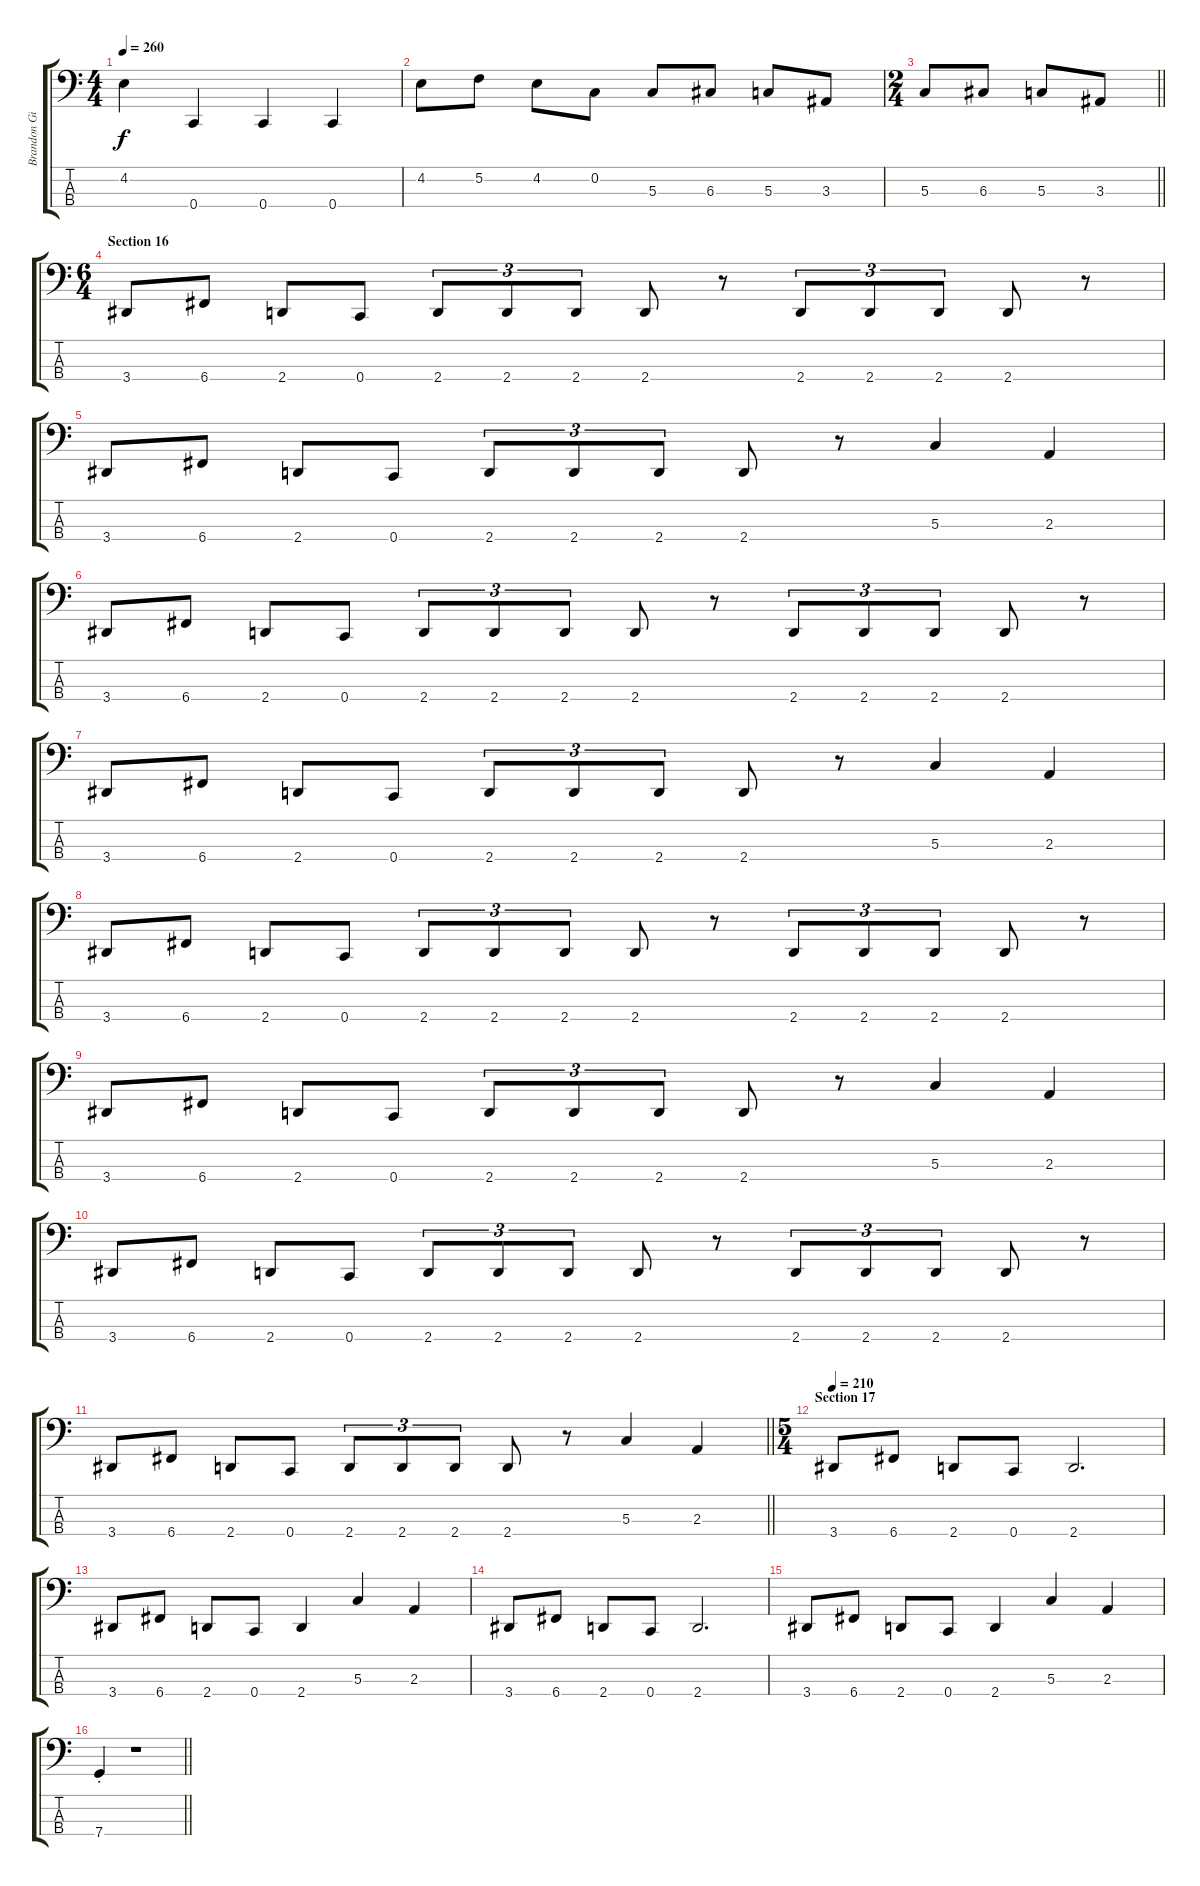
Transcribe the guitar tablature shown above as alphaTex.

\track ("Brandon Giffin - bass" "Brandon Gi") {instrument electricbassfinger}
\staff {score tabs}
\tuning (F2 C2 G1 C1) {hide}
\ts (4 4)
\tempo 260
\clef f4
\ks c
4.2{t}.4{dy f} 0.4.4 0.4.4 0.4.4 |
4.2.8 5.2.8 4.2.8 0.2.8 5.3.8 6.3.8 5.3.8 3.3.8 |
\ts (2 4)
\barLineRight lightlight
5.3.8 6.3.8 5.3.8 3.3.8 |
\ts (6 4)
\section ("" "Section 16")
3.4.8 6.4.8 2.4.8 0.4.8 2.4.8{tu (3 2)} 2.4.8{tu (3 2)} 2.4.8{tu (3 2)} 2.4.8 r.8 2.4.8{tu (3 2)} 2.4.8{tu (3 2)} 2.4.8{tu (3 2)} 2.4.8 r.8 |
3.4.8 6.4.8 2.4.8 0.4.8 2.4.8{tu (3 2)} 2.4.8{tu (3 2)} 2.4.8{tu (3 2)} 2.4.8 r.8 5.3.4 2.3.4 |
3.4.8 6.4.8 2.4.8 0.4.8 2.4.8{tu (3 2)} 2.4.8{tu (3 2)} 2.4.8{tu (3 2)} 2.4.8 r.8 2.4.8{tu (3 2)} 2.4.8{tu (3 2)} 2.4.8{tu (3 2)} 2.4.8 r.8 |
3.4.8 6.4.8 2.4.8 0.4.8 2.4.8{tu (3 2)} 2.4.8{tu (3 2)} 2.4.8{tu (3 2)} 2.4.8 r.8 5.3.4 2.3.4 |
3.4.8 6.4.8 2.4.8 0.4.8 2.4.8{tu (3 2)} 2.4.8{tu (3 2)} 2.4.8{tu (3 2)} 2.4.8 r.8 2.4.8{tu (3 2)} 2.4.8{tu (3 2)} 2.4.8{tu (3 2)} 2.4.8 r.8 |
3.4.8 6.4.8 2.4.8 0.4.8 2.4.8{tu (3 2)} 2.4.8{tu (3 2)} 2.4.8{tu (3 2)} 2.4.8 r.8 5.3.4 2.3.4 |
3.4.8 6.4.8 2.4.8 0.4.8 2.4.8{tu (3 2)} 2.4.8{tu (3 2)} 2.4.8{tu (3 2)} 2.4.8 r.8 2.4.8{tu (3 2)} 2.4.8{tu (3 2)} 2.4.8{tu (3 2)} 2.4.8 r.8 |
\barLineRight lightlight
3.4.8 6.4.8 2.4.8 0.4.8 2.4.8{tu (3 2)} 2.4.8{tu (3 2)} 2.4.8{tu (3 2)} 2.4.8 r.8 5.3.4 2.3.4 |
\ts (5 4)
\section ("" "Section 17")
\tempo 210
3.4.8 6.4.8 2.4.8 0.4.8 2.4.2{d} |
3.4.8 6.4.8 2.4.8 0.4.8 2.4.4 5.3.4 2.3.4 |
3.4.8 6.4.8 2.4.8 0.4.8 2.4.2{d} |
3.4.8 6.4.8 2.4.8 0.4.8 2.4.4 5.3.4 2.3.4 |
\barLineRight lightlight
7.4{st}.4 r.1
